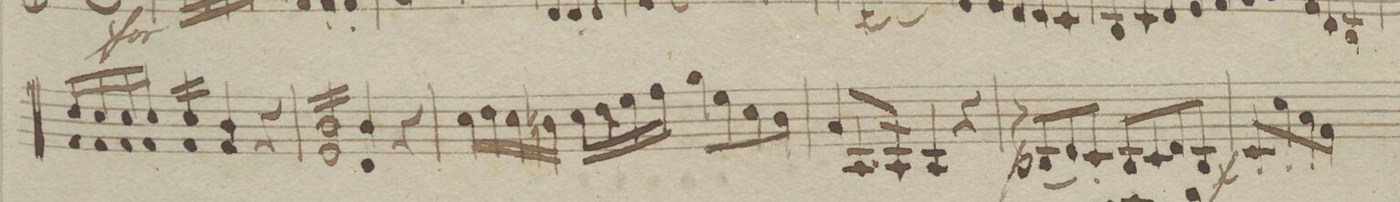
**kern	**dynam
*I"Violin 2do	*
*clefG2	*
*k[b-e-]	*
*met(c)	*
*M4/4	*
16f/LL 16cc/	.
16f/ 16cc/	.
16f/ 16cc/	.
16f/JJ 16cc/	.
*tremolo	*
16f/LL 16cc/	.
16f/ 16cc/	.
16f/ 16cc/	.
*Xtremolo	*
16f/JJ 16cc/	.
4f/ 4b-/	.
4r	.
=7	=7
*tremolo	*
16e-/LL 16b-/	.
16e-/ 16b-/	.
16e-/ 16b-/	.
16e-/ 16b-/	.
16e-/ 16b-/	.
16e-/ 16b-/	.
16e-/ 16b-/	.
16e-/JJ 16b-/	.
*Xtremolo	*
4d/ 4b-/	.
4r	.
=8	=8
16cc\LL	.
16dd\	.
16cc\	.
16bn\JJ	.
16cc\LL	.
16dd\	.
16ee-\	.
16ff\JJ	.
8gg\L	.
8ee-\	.
8cc\	.
8b\J	.
=9	=9
4a/	.
8.A/L	.
16A/Jk	.
4A/	.
4r	.
=10	=10
8r	p
(8B-/L	.
8d/)	.
8c/'J	.
8B-/L	.
8c/	.
8d/	.
8B-/J	.
=11	=11
8c/'<L	f
8cc\'<	.
8a\'<	.
8f\'<J	.
*Xtremolo	*
*-	*-
